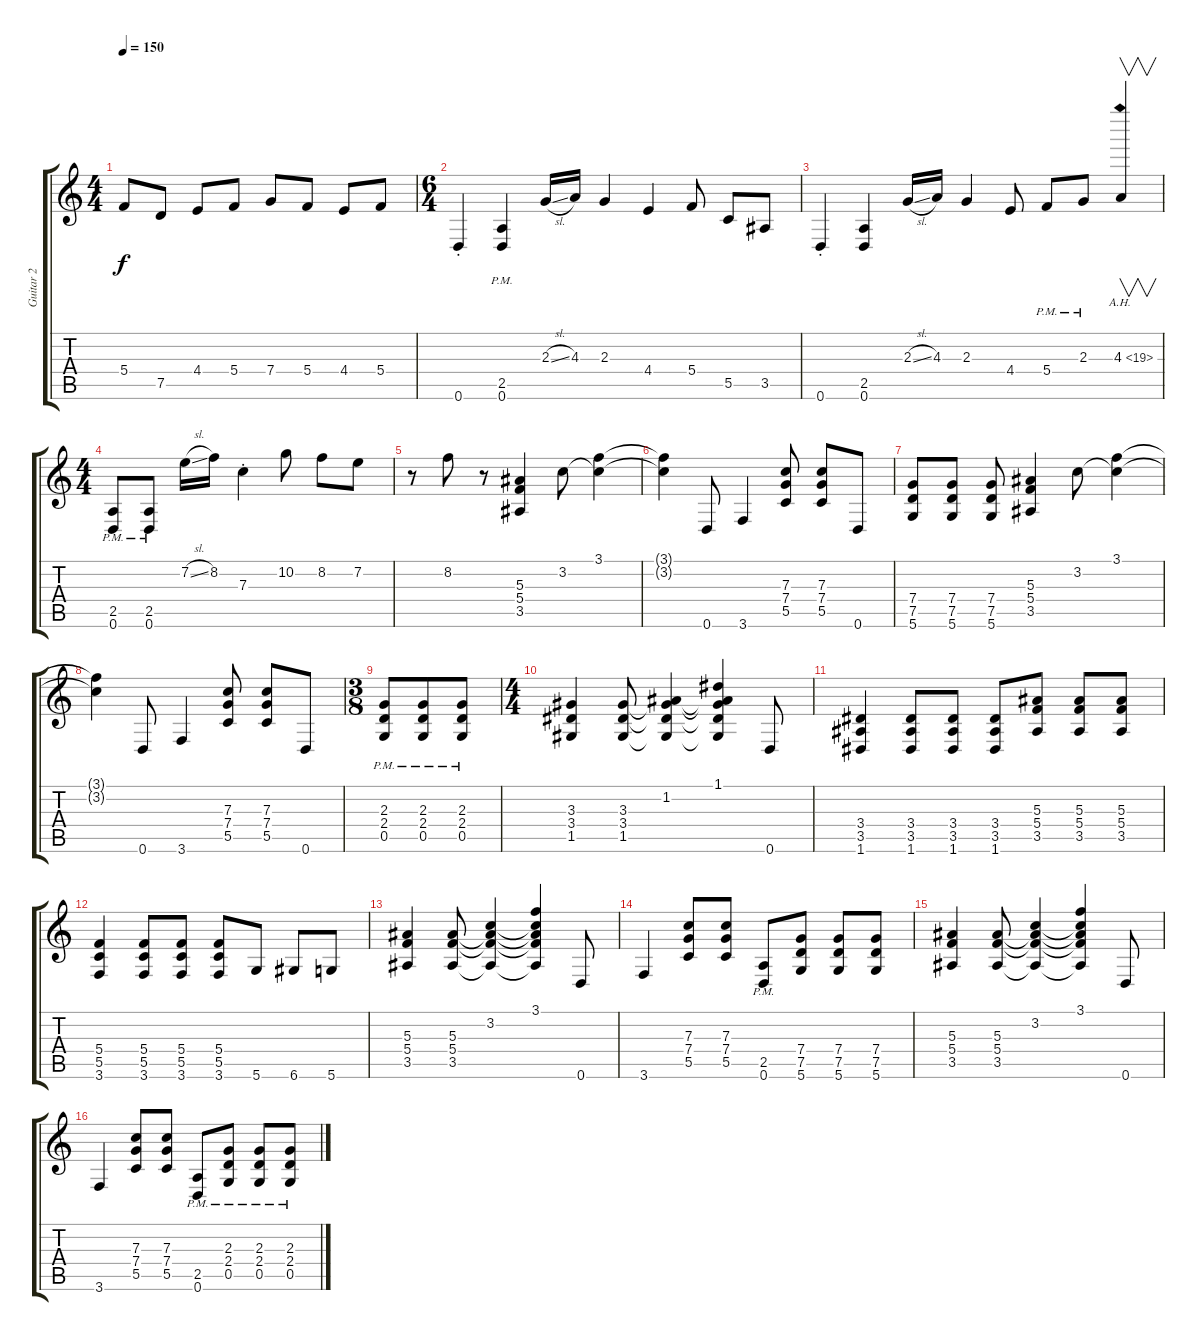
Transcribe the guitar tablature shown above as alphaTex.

\track ("Guitar 2" "Guitar 2") {instrument distortionguitar}
\staff {score tabs}
\tuning (D4 A3 F3 C3 G2 D2) {hide}
\ts (4 4)
\tempo 150
\clef g2
\ks c
5.4{t}.8{dy f} 7.5.8 4.4.8 5.4.8 7.4.8 5.4.8 4.4.8 5.4.8 |
\ts (6 4)
0.6{st}.4 (2.5{pm} 0.6{pm}).4 2.3{sl}.16 4.3.16 2.3.4 4.4.4 5.4.8 5.5.8 3.5.8 |
0.6{st}.4 (2.5 0.6).4 2.3{sl}.16 4.3.16 2.3.4 4.4.8 5.4{pm}.8 2.3{pm}.8 4.3{ah 15}.4{v} |
\ts (4 4)
(2.5{pm} 0.6{pm}).8 (2.5{pm} 0.6{pm}).8 7.2{sl}.16 8.2.16 7.3{st}.4 10.2.8 8.2.8 7.2.8 |
r.8 8.2.8 r.8 (5.3 5.4 3.5).4 3.2.8 (3.1 3.2{t}).4 |
(3.1{t} 3.2{t}).4 0.6.8 3.6.4 (7.3 7.4 5.5).8 (7.3 7.4 5.5).8 0.6.8 |
(7.4 7.5 5.6).8 (7.4 7.5 5.6).8 (7.4 7.5 5.6).8 (5.3 5.4 3.5).4 3.2.8 (3.1 3.2{t}).4 |
(3.1{t} 3.2{t}).4 0.6.8 3.6.4 (7.3 7.4 5.5).8 (7.3 7.4 5.5).8 0.6.8 |
\ts (3 8)
(2.3{pm} 2.4{pm} 0.5{pm}).8 (2.3{pm} 2.4{pm} 0.5{pm}).8 (2.3{pm} 2.4{pm} 0.5{pm}).8 |
\ts (4 4)
(3.3 3.4 1.5).4 (3.3 3.4 1.5).8 (1.2 3.3{t} 3.4{t} 1.5{t}).4 (1.1 1.2{t} 3.3{t} 3.4{t} 1.5{t}).4 0.6.8 |
(3.4 3.5 1.6).4 (3.4 3.5 1.6).8 (3.4 3.5 1.6).8 (3.4 3.5 1.6).8 (5.3 5.4 3.5).8 (5.3 5.4 3.5).8 (5.3 5.4 3.5).8 |
(5.4 5.5 3.6).4 (5.4 5.5 3.6).8 (5.4 5.5 3.6).8 (5.4 5.5 3.6).8 5.6.8 6.6.8 5.6.8 |
(5.3 5.4 3.5).4 (5.3 5.4 3.5).8 (3.2 5.3{t} 5.4{t} 3.5{t}).4 (3.1 3.2{t} 5.3{t} 5.4{t} 3.5{t}).4 0.6.8 |
3.6.4 (7.3 7.4 5.5).8 (7.3 7.4 5.5).8 (2.5{pm} 0.6{pm}).8 (7.4 7.5 5.6).8 (7.4 7.5 5.6).8 (7.4 7.5 5.6).8 |
(5.3 5.4 3.5).4 (5.3 5.4 3.5).8 (3.2 5.3{t} 5.4{t} 3.5{t}).4 (3.1 3.2{t} 5.3{t} 5.4{t} 3.5{t}).4 0.6.8 |
3.6.4 (7.3 7.4 5.5).8 (7.3 7.4 5.5).8 (2.5{pm} 0.6{pm}).8 (2.3{pm} 2.4{pm} 0.5{pm}).8 (2.3{pm} 2.4{pm} 0.5{pm}).8 (2.3{pm} 2.4{pm} 0.5{pm}).8
